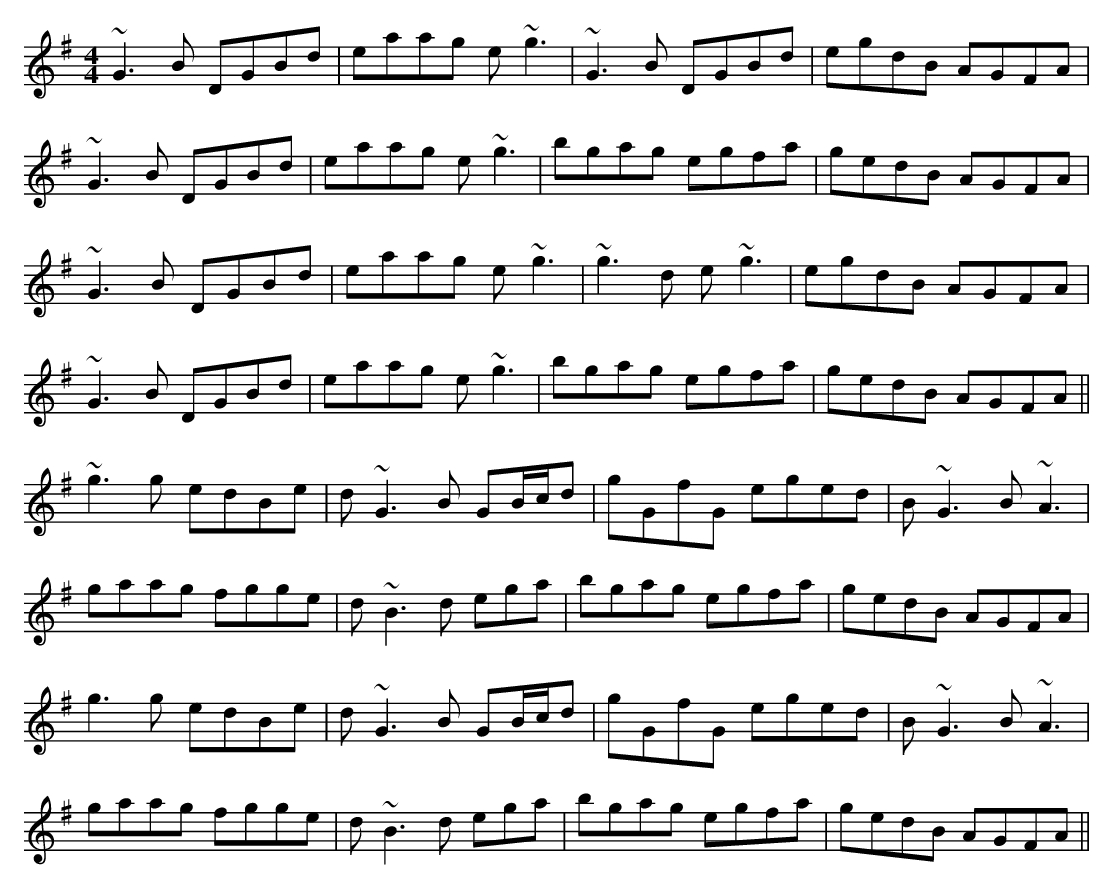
X:1
M:4/4
K:G
~G3B DGBd|eaag e~g3|~G3B DGBd|egdB AGFA|
~G3B DGBd|eaag e~g3|bgag egfa|gedB AGFA|
~G3B DGBd|eaag e~g3|~g3d e~g3|egdB AGFA|
~G3B DGBd|eaag e~g3|bgag egfa|gedB AGFA||
~g3g edBe|d~G3B GB/c/d|gGfG eged|B~G3 B~A3|
gaag fgge|d~B3d ega|bgag egfa|gedB AGFA|
g3g edBe|d~G3B GB/c/d|gGfG eged|B~G3 B~A3|
gaag fgge|d~B3d ega|bgag egfa|gedB AGFA||
